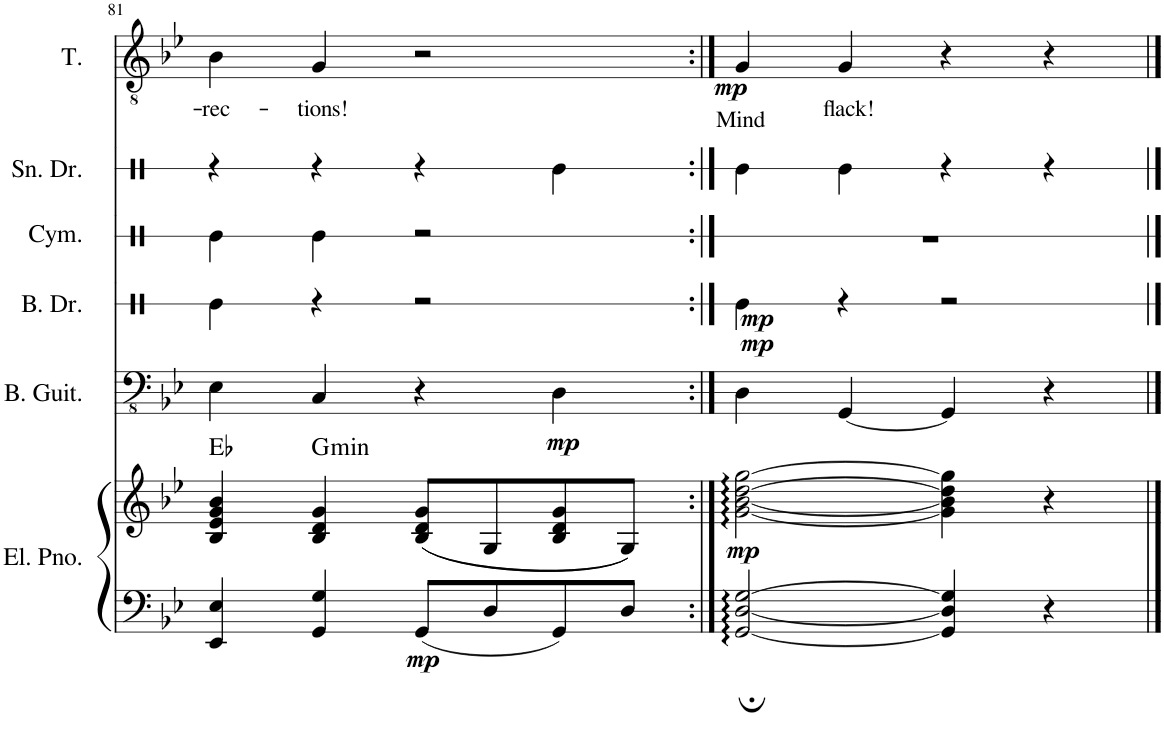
**kern	**kern	**dynam	**harte	**kern	**dynam	**kern	**dynam	**kern	**kern	**kern	**text	**dynam
*part6	*part6	*part6	*part6	*part5	*part5	*part4	*part4	*part3	*part2	*part1	*part1	*part1
*staff7	*staff6	*staff6/7	*	*staff5	*staff5	*staff4	*staff4	*staff3	*staff2	*staff1	*staff1	*staff1
*I"Electric Piano	*	*	*	*I"Bass Guitar	*	*I"Bass Drum	*	*I"Cymbal	*I"Snare Drum	*I"Tenor	*	*
*I'El. Pno.	*	*	*	*I'B. Guit.	*	*I'B. Dr.	*	*I'Cym.	*I'Sn. Dr.	*I'T.	*	*
!!LO:PB:g=z
*clefF4	*clefG2	*	*	*clefFv4	*	*clefX	*	*clefX	*clefX	*clefGv2	*	*
*k[b-e-]	*k[b-e-]	*	*	*k[b-e-]	*	*k[]	*	*k[]	*k[]	*k[b-e-]	*	*
*M4/4	*M4/4	*	*	*M4/4	*	*M4/4	*	*M4/4	*M4/4	*M4/4	*	*
=81	=81	=81	=81	=81	=81	=81	=81	=81	=81	=81	=81	=81
!	!	!	!	!	!	!	!	!	!	!	!LO:LY:b	!
4EE-/ 4E-/	4B-/ 4e-/ 4g/ 4b-/	.	Eb:maj	4EE-\	.	4Re\	.	4Re\	4r	4B-\	-rec-	.
!	!	!	!LO:H:kt=min	!	!	!	!	!	!	!	!LO:LY:b	!
4GG/ 4G/	4B-/ 4d/ 4g/	.	G:min	4CC/	.	4r	.	4Re\	4r	4G/	-tions!	.
!	!	!LO:DY:b=2	!	!	!	!	!	!	!	!	!	!
8GG/L	((8B-/ 8d/ 8g/L	mp	.	4r	.	2r	.	2r	4r	2r	.	.
8D/	8G/	.	.	.	.	.	.	.	.	.	.	.
!	!	!	!	!	!LO:DY:b	!	!	!	!	!	!	!
8GG/	8B-/ 8d/ 8g/	.	.	4DD\	mp	.	.	.	4Re\	.	.	.
8D/J	8G/J))	.	.	.	.	.	.	.	.	.	.	.
=82:|!	=82:|!	=82:|!	=82:|!	=82:|!	=82:|!	=82:|!	=82:|!	=82:|!	=82:|!	=82:|!	=82:|!	=82:|!
!	!	!LO:DY:b	!	!	!	!	!LO:DY:b	!	!	!	!LO:LY:b	!
!	!	!	!	!	!	!	!LO:DY:n=1:b	!	!	!	!	!LO:DY:b
[2GG/:; [2D/:; [2G/:;	[2g\ [2b-\ [2dd\ [2gg\	mp	.	4DD\	.	4Re\	mp mp	1r	4Re\	4G/	Mind	mp
!	!	!	!	!	!	!	!	!	!	!	!LO:LY:b	!
.	.	.	.	[4GGG/	.	4r	.	.	4Re\	4G/	flack!	.
4GG/] 4D/] 4G/]	4g\] 4b-\] 4dd\] 4gg\]	.	.	4GGG/]	.	2r	.	.	4r	4r	.	.
4r	4r	.	.	4r	.	.	.	.	4r	4r	.	.
==	==	==	==	==	==	==	==	==	==	==	==	==
*-	*-	*-	*-	*-	*-	*-	*-	*-	*-	*-	*-	*-
